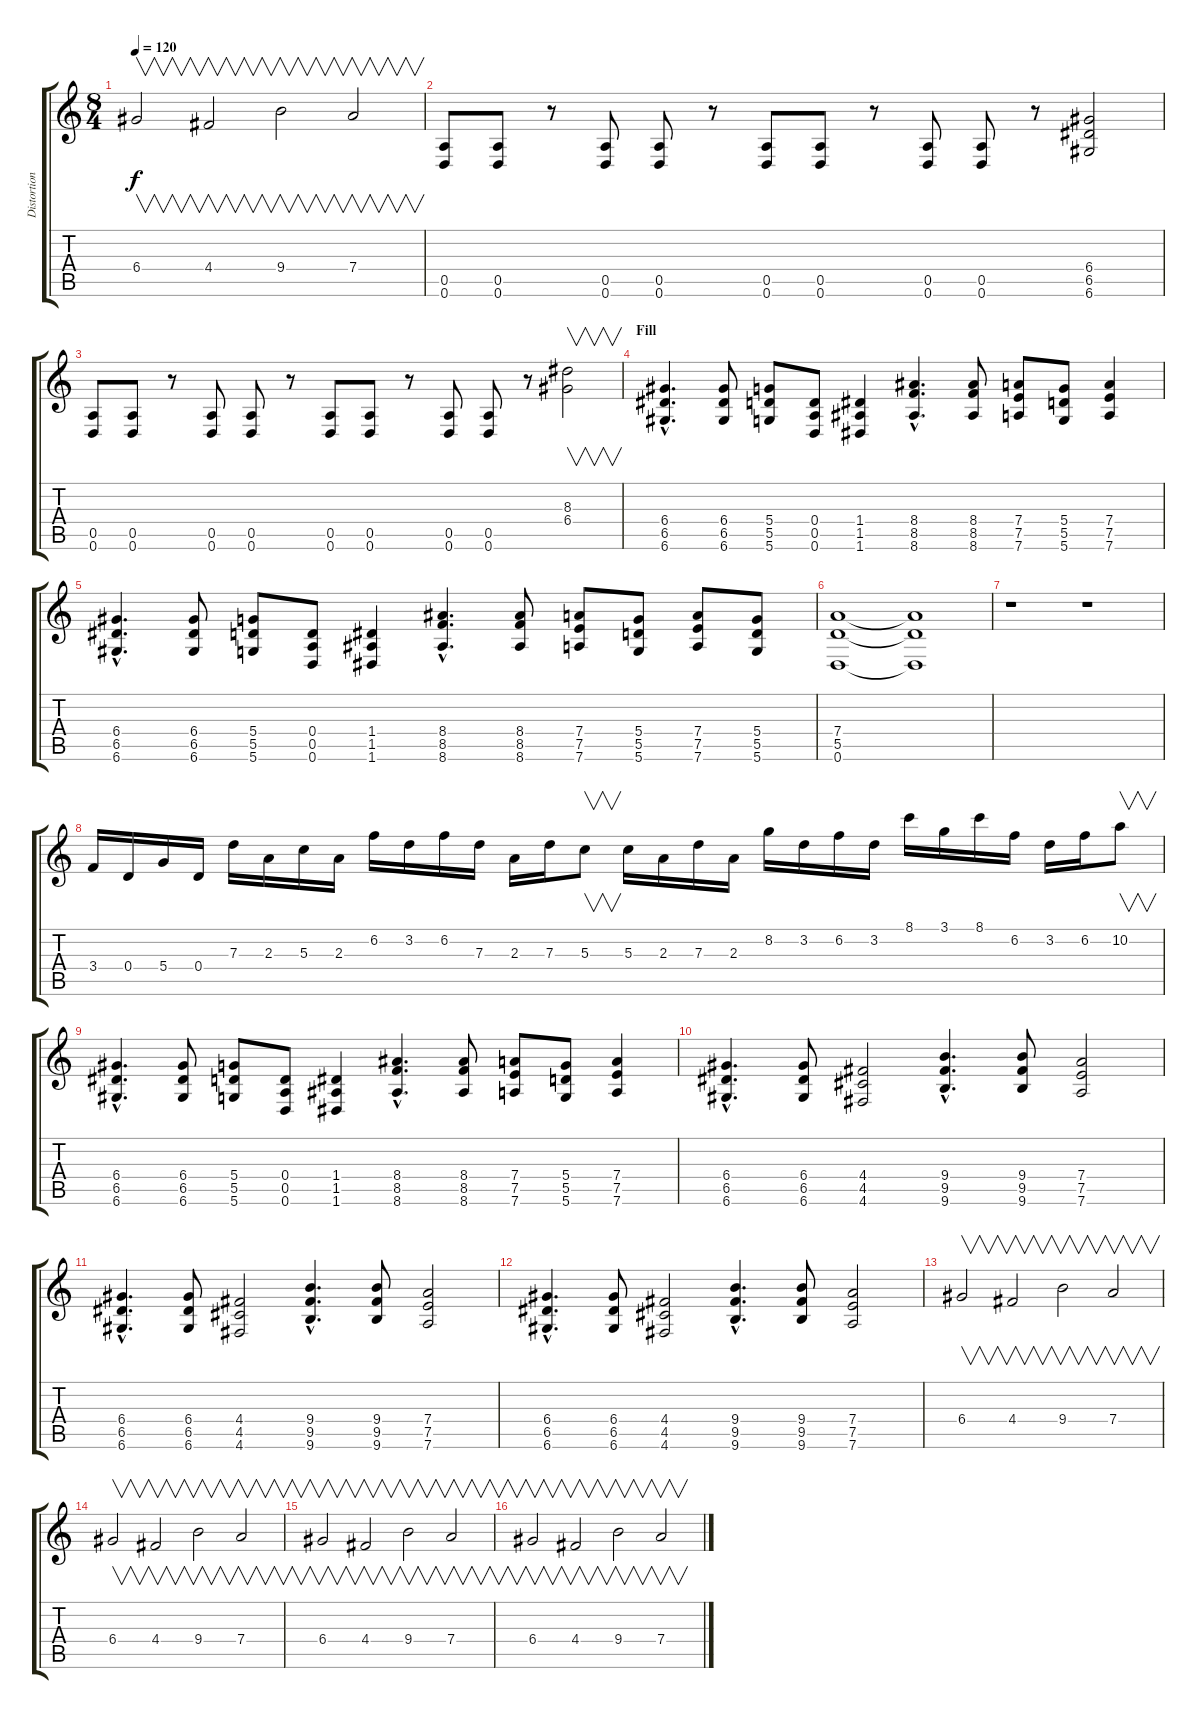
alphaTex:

\track ("Distortion" "Distortion") {instrument distortionguitar}
\staff {score tabs}
\tuning (E4 B3 G3 D3 A2 D2) {hide}
\ts (8 4)
\tempo 120
\clef g2
\ks c
6.4.2{v dy f} 4.4.2{v} 9.4.2{v} 7.4.2{v} |
(0.5 0.6).8 (0.5 0.6).8 r.8 (0.5 0.6).8 (0.5 0.6).8 r.8 (0.5 0.6).8 (0.5 0.6).8 r.8 (0.5 0.6).8 (0.5 0.6).8 r.8 (6.4 6.5 6.6).2 |
(0.5 0.6).8 (0.5 0.6).8 r.8 (0.5 0.6).8 (0.5 0.6).8 r.8 (0.5 0.6).8 (0.5 0.6).8 r.8 (0.5 0.6).8 (0.5 0.6).8 r.8 (8.3 6.4).2{v} |
\section ("" "Fill")
(6.4{hac} 6.5{hac} 6.6{hac}).4{d} (6.4 6.5 6.6).8 (5.4 5.5 5.6).8 (0.4 0.5 0.6).8 (1.4 1.5 1.6).4 (8.4{hac} 8.5{hac} 8.6{hac}).4{d} (8.4 8.5 8.6).8 (7.4 7.5 7.6).8 (5.4 5.5 5.6).8 (7.4 7.5 7.6).4 |
(6.4{hac} 6.5{hac} 6.6{hac}).4{d} (6.4 6.5 6.6).8 (5.4 5.5 5.6).8 (0.4 0.5 0.6).8 (1.4 1.5 1.6).4 (8.4{hac} 8.5{hac} 8.6{hac}).4{d} (8.4 8.5 8.6).8 (7.4 7.5 7.6).8 (5.4 5.5 5.6).8 (7.4 7.5 7.6).8 (5.4 5.5 5.6).8 |
(7.4 5.5 0.6).1 (7.4{t} 5.5{t} 0.6{t}).1 |
r.1 r.1 |
3.4.16 0.4.16 5.4.16 0.4.16 7.3.16 2.3.16 5.3.16 2.3.16 6.2.16 3.2.16 6.2.16 7.3.16 2.3.16 7.3.16 5.3.8{v} 5.3.16 2.3.16 7.3.16 2.3.16 8.2.16 3.2.16 6.2.16 3.2.16 8.1.16 3.1.16 8.1.16 6.2.16 3.2.16 6.2.16 10.2.8{v} |
(6.4{hac} 6.5{hac} 6.6{hac}).4{d} (6.4 6.5 6.6).8 (5.4 5.5 5.6).8 (0.4 0.5 0.6).8 (1.4 1.5 1.6).4 (8.4{hac} 8.5{hac} 8.6{hac}).4{d} (8.4 8.5 8.6).8 (7.4 7.5 7.6).8 (5.4 5.5 5.6).8 (7.4 7.5 7.6).4 |
(6.4{hac} 6.5{hac} 6.6{hac}).4{d} (6.4 6.5 6.6).8 (4.4 4.5 4.6).2 (9.4{hac} 9.5{hac} 9.6{hac}).4{d} (9.4 9.5 9.6).8 (7.4 7.5 7.6).2 |
(6.4{hac} 6.5{hac} 6.6{hac}).4{d} (6.4 6.5 6.6).8 (4.4 4.5 4.6).2 (9.4{hac} 9.5{hac} 9.6{hac}).4{d} (9.4 9.5 9.6).8 (7.4 7.5 7.6).2 |
(6.4{hac} 6.5{hac} 6.6{hac}).4{d} (6.4 6.5 6.6).8 (4.4 4.5 4.6).2 (9.4{hac} 9.5{hac} 9.6{hac}).4{d} (9.4 9.5 9.6).8 (7.4 7.5 7.6).2 |
6.4.2{v} 4.4.2{v} 9.4.2{v} 7.4.2{v} |
6.4.2{v} 4.4.2{v} 9.4.2{v} 7.4.2{v} |
6.4.2{v} 4.4.2{v} 9.4.2{v} 7.4.2{v} |
6.4.2{v} 4.4.2{v} 9.4.2{v} 7.4.2{v}
